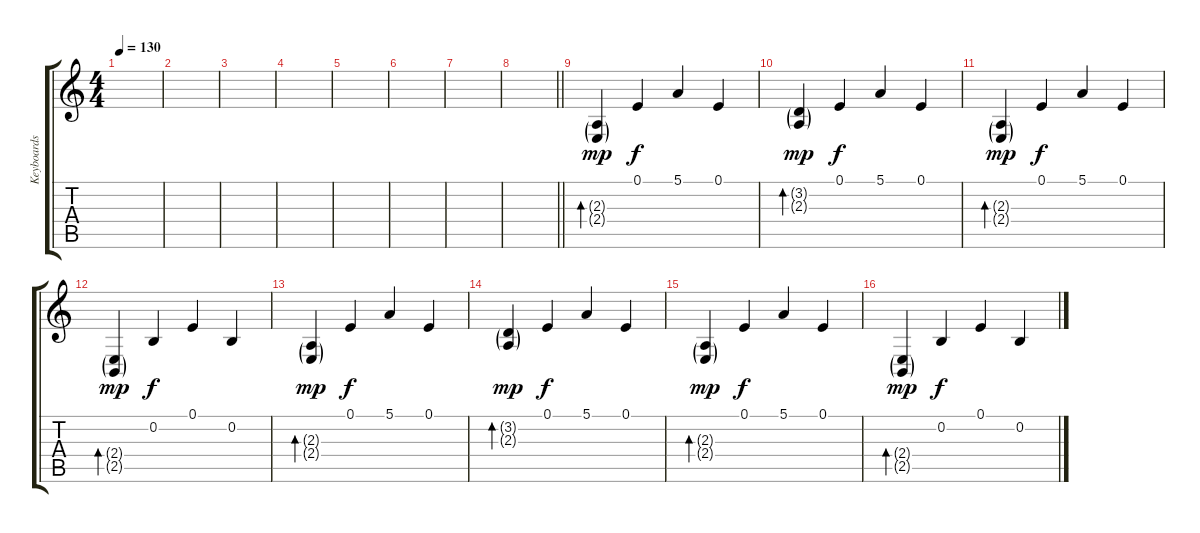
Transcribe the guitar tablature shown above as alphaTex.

\track ("Keyboards" "Keyboards") {instrument musicbox}
\staff {score tabs}
\tuning (E4 B3 G3 D3 A2 E2) {hide}
\ts (4 4)
\tempo 130
\clef g2
\ks c
|
|
|
|
|
|
|
\barLineRight lightlight
|
(2.3{g} 2.4{g}).4{bd 240 dy mp} 0.1.4{dy f} 5.1.4 0.1.4 |
(3.2{g} 2.3{g}).4{bd 240 dy mp} 0.1.4{dy f} 5.1.4 0.1.4 |
(2.3{g} 2.4{g}).4{bd 240 dy mp} 0.1.4{dy f} 5.1.4 0.1.4 |
(2.4{g} 2.5{g}).4{bd 240 dy mp} 0.2.4{dy f} 0.1.4 0.2.4 |
(2.3{g} 2.4{g}).4{bd 240 dy mp} 0.1.4{dy f} 5.1.4 0.1.4 |
(3.2{g} 2.3{g}).4{bd 240 dy mp} 0.1.4{dy f} 5.1.4 0.1.4 |
(2.3{g} 2.4{g}).4{bd 240 dy mp} 0.1.4{dy f} 5.1.4 0.1.4 |
(2.4{g} 2.5{g}).4{bd 240 dy mp} 0.2.4{dy f} 0.1.4 0.2.4
